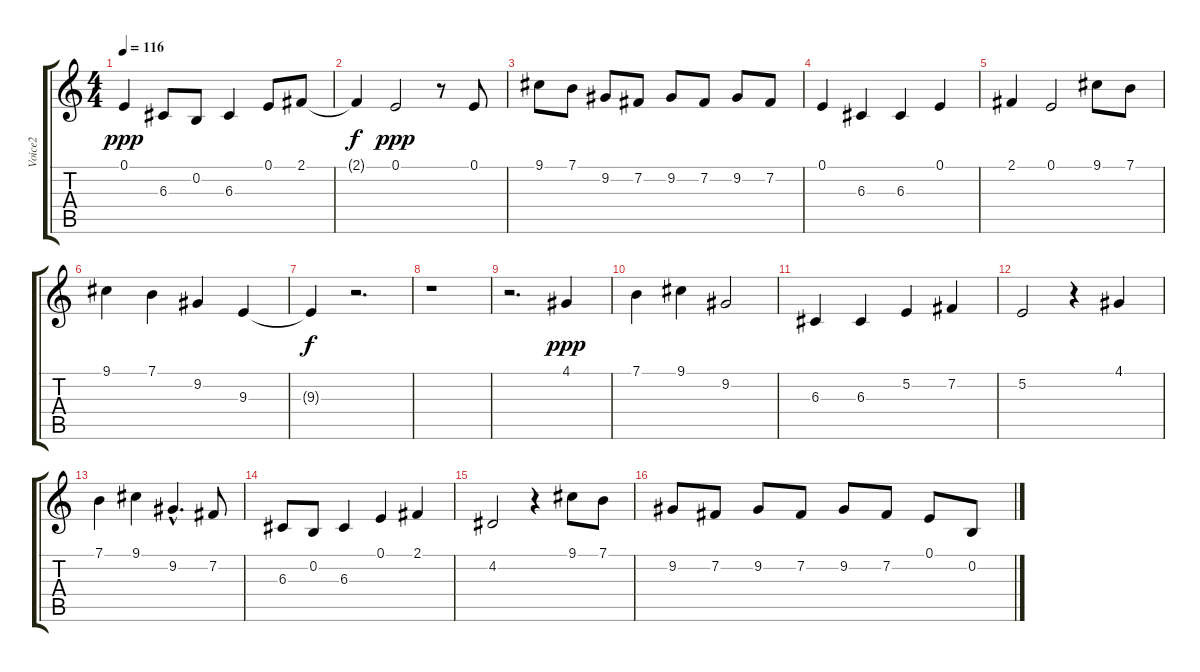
\track ("Voice2" "Voice2") {instrument voiceoohs}
\staff {score tabs}
\tuning (E4 B3 G3 D3 A2 E2) {hide}
\ts (4 4)
\tempo 116
\clef g2
\ks c
0.1.4{dy ppp} 6.3.8 0.2.8 6.3.4 0.1.8 2.1.8 |
2.1{t}.4{dy f} 0.1.2{dy ppp} r.8 0.1.8 |
9.1.8 7.1.8 9.2.8 7.2.8 9.2.8 7.2.8 9.2.8 7.2.8 |
0.1.4 6.3.4 6.3.4 0.1.4 |
2.1.4 0.1.2 9.1.8 7.1.8 |
9.1.4 7.1.4 9.2.4 9.3.4 |
9.3{t}.4{dy f} r.2{d} |
r.1 |
r.2{d} 4.1.4{dy ppp} |
7.1.4 9.1.4 9.2.2 |
6.3.4 6.3.4 5.2.4 7.2.4 |
5.2.2 r.4 4.1.4 |
7.1.4 9.1.4 9.2{hac}.4{d} 7.2.8 |
6.3.8 0.2.8 6.3.4 0.1.4 2.1.4 |
4.2.2 r.4 9.1.8 7.1.8 |
9.2.8 7.2.8 9.2.8 7.2.8 9.2.8 7.2.8 0.1.8 0.2.8
